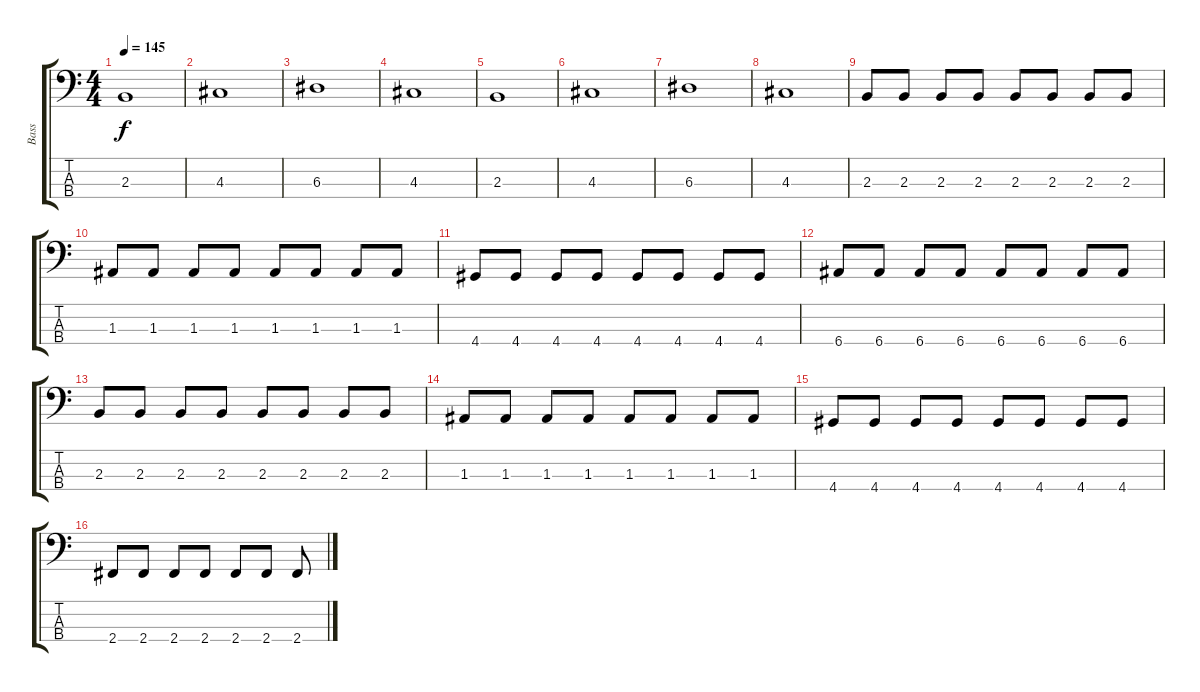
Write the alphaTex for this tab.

\track ("Bass" "Bass") {instrument electricbasspick}
\staff {score tabs}
\tuning (G2 D2 A1 E1) {hide}
\ts (4 4)
\tempo 145
\clef f4
\ks c
2.3.1{dy f} |
4.3.1 |
6.3.1 |
4.3.1 |
2.3.1 |
4.3.1 |
6.3.1 |
4.3.1 |
2.3.8{volume 10} 2.3.8 2.3.8 2.3.8 2.3.8 2.3.8 2.3.8 2.3.8 |
1.3.8 1.3.8 1.3.8 1.3.8 1.3.8 1.3.8 1.3.8 1.3.8 |
4.4.8 4.4.8 4.4.8 4.4.8 4.4.8 4.4.8 4.4.8 4.4.8 |
6.4.8 6.4.8 6.4.8 6.4.8 6.4.8 6.4.8 6.4.8 6.4.8 |
2.3.8 2.3.8 2.3.8 2.3.8 2.3.8 2.3.8 2.3.8 2.3.8 |
1.3.8 1.3.8 1.3.8 1.3.8 1.3.8 1.3.8 1.3.8 1.3.8 |
4.4.8 4.4.8 4.4.8 4.4.8 4.4.8 4.4.8 4.4.8 4.4.8 |
2.4.8 2.4.8 2.4.8 2.4.8 2.4.8 2.4.8 2.4.8
